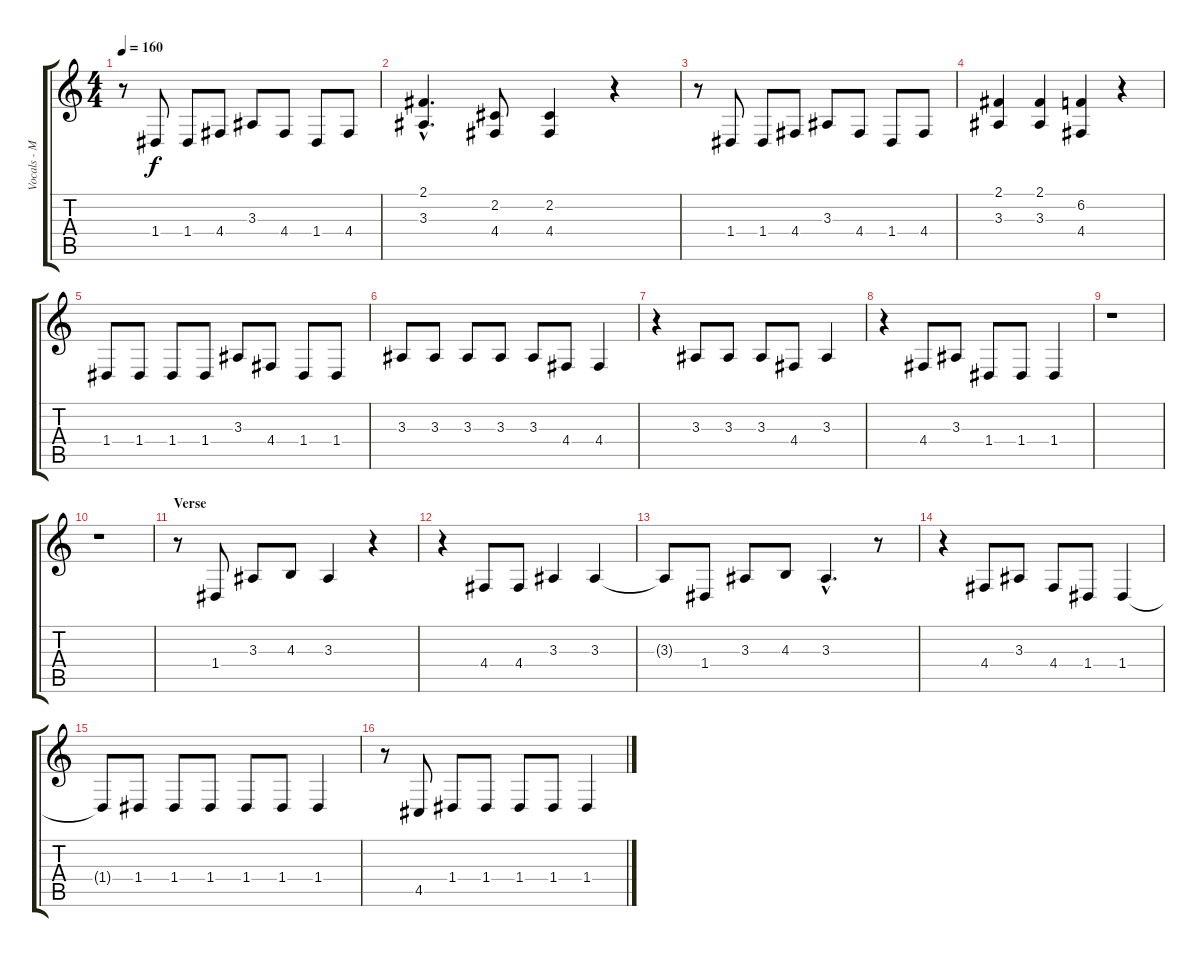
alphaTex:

\track ("Vocals - Mark" "Vocals - M") {instrument tenorsax}
\staff {score tabs}
\tuning (E4 B3 G3 D3 A2 E2) {hide}
\ts (4 4)
\tempo 160
\clef g2
\ks c
r.8{dy f} 1.4.8 1.4.8 4.4.8 3.3.8 4.4.8 1.4.8 4.4.8 |
(2.1{hac} 3.3{hac}).4{d} (2.2 4.4).8 (2.2 4.4).4 r.4 |
r.8 1.4.8 1.4.8 4.4.8 3.3.8 4.4.8 1.4.8 4.4.8 |
(2.1 3.3).4 (2.1 3.3).4 (6.2 4.4).4 r.4 |
1.4.8 1.4.8 1.4.8 1.4.8 3.3.8 4.4.8 1.4.8 1.4.8 |
3.3.8 3.3.8 3.3.8 3.3.8 3.3.8 4.4.8 4.4.4 |
r.4 3.3.8 3.3.8 3.3.8 4.4.8 3.3.4 |
r.4 4.4.8 3.3.8 1.4.8 1.4.8 1.4.4 |
r.1 |
r.1 |
\section ("" "Verse")
r.8 1.4.8 3.3.8 4.3.8 3.3.4 r.4 |
r.4 4.4.8 4.4.8 3.3.4 3.3.4 |
3.3{t}.8 1.4.8 3.3.8 4.3.8 3.3{hac}.4{d} r.8 |
r.4 4.4.8 3.3.8 4.4.8 1.4.8 1.4.4 |
1.4{t}.8 1.4.8 1.4.8 1.4.8 1.4.8 1.4.8 1.4.4 |
r.8 4.5.8 1.4.8 1.4.8 1.4.8 1.4.8 1.4.4
